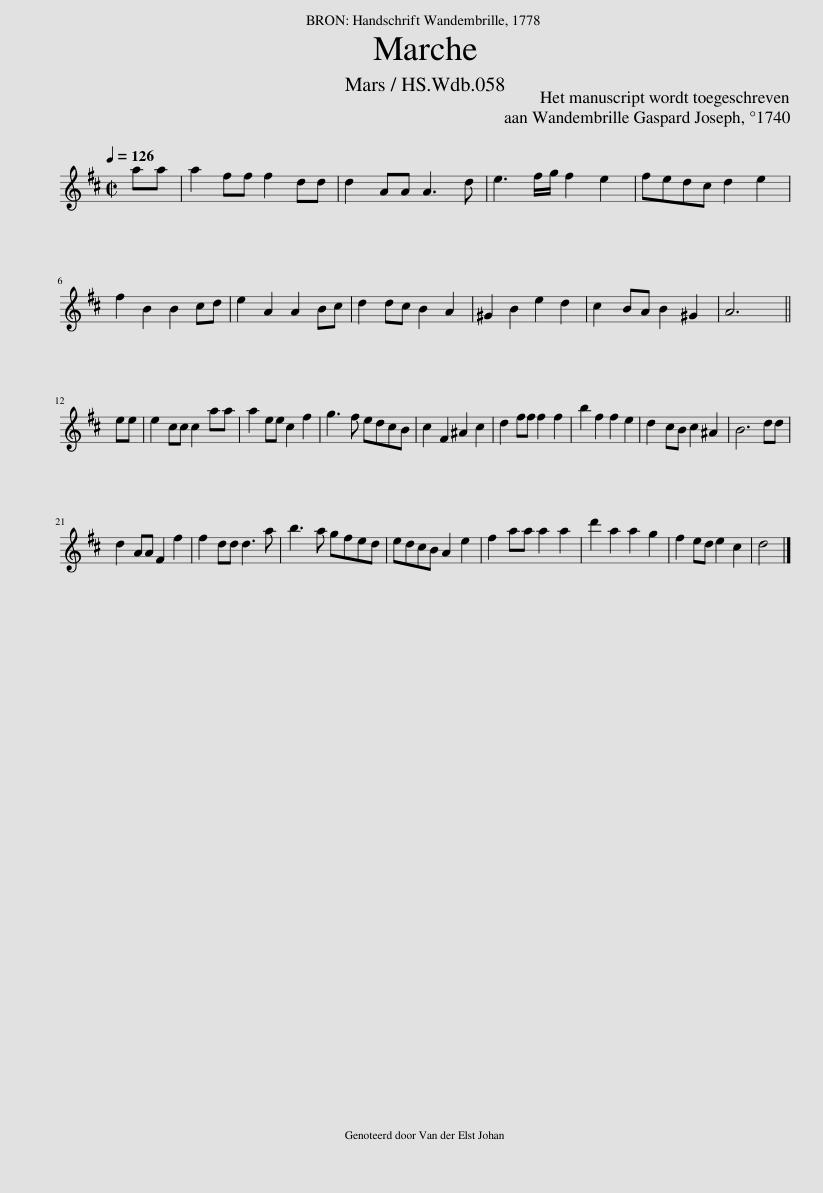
X:1
L:1/8
Q:1/4=126
M:2/2
I:linebreak $
K:D
V:1 treble
V:1
 aa | a2 ff f2 dd | d2 AA A3 d | e3 f/g/ f2 e2 | fedc d2 e2 |$ %5
 f2 B2 B2 cd | e2 A2 A2 Bc | d2 dc B2 A2 | ^G2 B2 e2 d2 | c2 BA B2 ^G2 | %10
 A6 ||$ ee | e2 cc c2 aa | a2 ee c2 f2 | g3 f edcB | %15
 c2 F2 ^A2 c2 | d2 ff f2 f2 | b2 f2 f2 e2 | d2 cB c2 ^A2 | B6 dd |$ %20
 d2 AA F2 f2 | f2 dd d3 a | b3 a gfed | edcB A2 e2 | f2 aa a2 a2 | %25
 d'2 a2 a2 g2 | f2 ed e2 c2 | d4 |] %28
